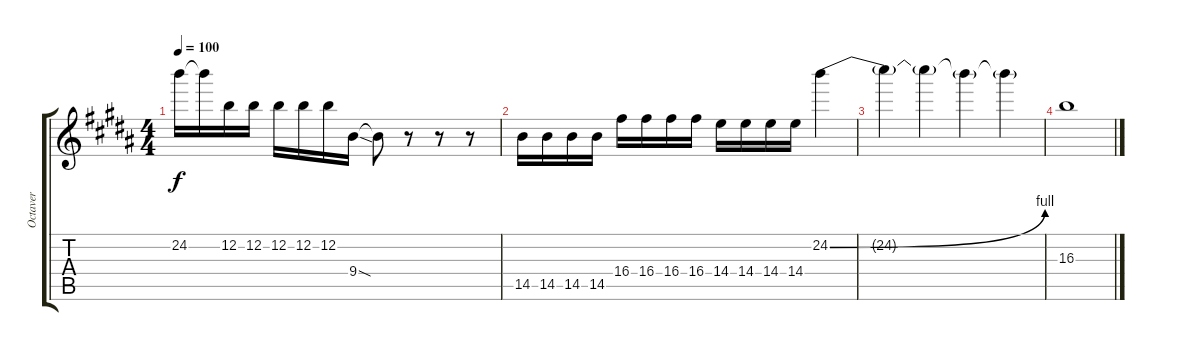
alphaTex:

\track ("Octaver" "Octaver") {instrument distortionguitar}
\staff {score tabs}
\tuning (E4 B3 G3 D3 A2 D2) {hide}
\ts (4 4)
\tempo 100
\clef g2
\ks b
24.2{t}.16{dy f} 24.2{t}.16 12.2.16 12.2.16 12.2.16 12.2.16 12.2.16 9.4{sod}.16 9.4{t}.8 r.8 r.8 r.8 |
14.5.16 14.5.16 14.5.16 14.5.16 16.4.16 16.4.16 16.4.16 16.4.16 14.4.16 14.4.16 14.4.16 14.4.16 24.2{be (bend 0 0 60 4)}.4 |
24.2{t}.4 24.2{t}.4 24.2{t}.4 24.2{t}.4 |
16.3.1
